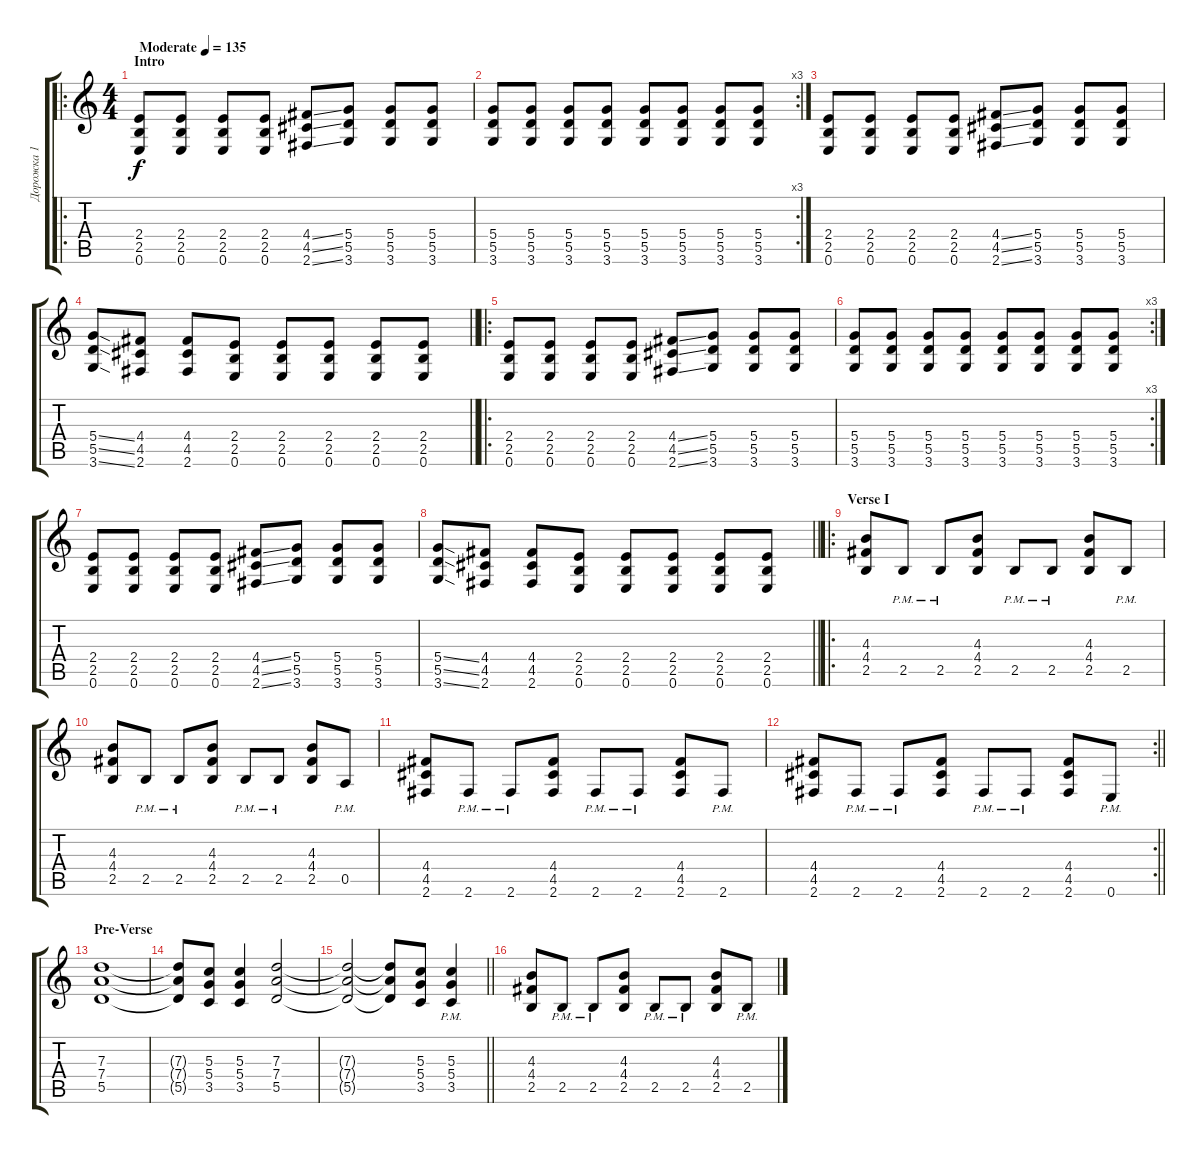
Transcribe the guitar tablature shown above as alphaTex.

\track ("Дорожка 1" "Дорожка 1") {instrument overdrivenguitar}
\staff {score tabs}
\tuning (E4 B3 G3 D3 A2 E2) {hide}
\ro
\ts (4 4)
\section ("" "Intro")
\tempo (135 "Moderate")
\clef g2
\ks c
(2.4 2.5 0.6).8{dy f balance 0 instrument overdrivenguitar} (2.4 2.5 0.6).8 (2.4 2.5 0.6).8 (2.4 2.5 0.6).8 (4.4{ss} 4.5{ss} 2.6{ss}).8 (5.4 5.5 3.6).8 (5.4 5.5 3.6).8 (5.4 5.5 3.6).8 |
\rc 3
(5.4 5.5 3.6).8 (5.4 5.5 3.6).8 (5.4 5.5 3.6).8 (5.4 5.5 3.6).8 (5.4 5.5 3.6).8 (5.4 5.5 3.6).8 (5.4 5.5 3.6).8 (5.4 5.5 3.6).8 |
(2.4 2.5 0.6).8 (2.4 2.5 0.6).8 (2.4 2.5 0.6).8 (2.4 2.5 0.6).8 (4.4{ss} 4.5{ss} 2.6{ss}).8 (5.4 5.5 3.6).8 (5.4 5.5 3.6).8 (5.4 5.5 3.6).8 |
\barLineRight lightlight
(5.4{ss} 5.5{ss} 3.6{ss}).8 (4.4 4.5 2.6).8 (4.4 4.5 2.6).8 (2.4 2.5 0.6).8 (2.4 2.5 0.6).8 (2.4 2.5 0.6).8 (2.4 2.5 0.6).8 (2.4 2.5 0.6).8 |
\ro
\section ("" "")
(2.4 2.5 0.6).8{balance 8} (2.4 2.5 0.6).8 (2.4 2.5 0.6).8 (2.4 2.5 0.6).8 (4.4{ss} 4.5{ss} 2.6{ss}).8 (5.4 5.5 3.6).8 (5.4 5.5 3.6).8 (5.4 5.5 3.6).8 |
\rc 3
(5.4 5.5 3.6).8 (5.4 5.5 3.6).8 (5.4 5.5 3.6).8 (5.4 5.5 3.6).8 (5.4 5.5 3.6).8 (5.4 5.5 3.6).8 (5.4 5.5 3.6).8 (5.4 5.5 3.6).8 |
(2.4 2.5 0.6).8 (2.4 2.5 0.6).8 (2.4 2.5 0.6).8 (2.4 2.5 0.6).8 (4.4{ss} 4.5{ss} 2.6{ss}).8 (5.4 5.5 3.6).8 (5.4 5.5 3.6).8 (5.4 5.5 3.6).8 |
\barLineRight lightlight
(5.4{ss} 5.5{ss} 3.6{ss}).8 (4.4 4.5 2.6).8 (4.4 4.5 2.6).8 (2.4 2.5 0.6).8 (2.4 2.5 0.6).8 (2.4 2.5 0.6).8 (2.4 2.5 0.6).8 (2.4 2.5 0.6).8 |
\ro
\section ("" "Verse I")
(4.3 4.4 2.5).8 2.5{pm}.8 2.5{pm}.8 (4.3 4.4 2.5).8 2.5{pm}.8 2.5{pm}.8 (4.3 4.4 2.5).8 2.5{pm}.8 |
(4.3 4.4 2.5).8 2.5{pm}.8 2.5{pm}.8 (4.3 4.4 2.5).8 2.5{pm}.8 2.5{pm}.8 (4.3 4.4 2.5).8 0.5{pm}.8 |
(4.4 4.5 2.6).8 2.6{pm}.8 2.6{pm}.8 (4.4 4.5 2.6).8 2.6{pm}.8 2.6{pm}.8 (4.4 4.5 2.6).8 2.6{pm}.8 |
\rc 2
\barLineRight lightlight
(4.4 4.5 2.6).8 2.6{pm}.8 2.6{pm}.8 (4.4 4.5 2.6).8 2.6{pm}.8 2.6{pm}.8 (4.4 4.5 2.6).8 0.6{pm}.8 |
\section ("" "Pre-Verse")
(7.3 7.4 5.5).1 |
(7.3{t} 7.4{t} 5.5{t}).8 (5.3 5.4 3.5).8 (5.3 5.4 3.5).4 (7.3 7.4 5.5).2 |
\barLineRight lightlight
(7.3{t} 7.4{t} 5.5{t}).2 (7.3{t} 7.4{t} 5.5{t}).8 (5.3 5.4 3.5).8 (5.3{pm} 5.4{pm} 3.5{pm}).4 |
\section ("" "")
(4.3 4.4 2.5).8 2.5{pm}.8 2.5{pm}.8 (4.3 4.4 2.5).8 2.5{pm}.8 2.5{pm}.8 (4.3 4.4 2.5).8 2.5{pm}.8
